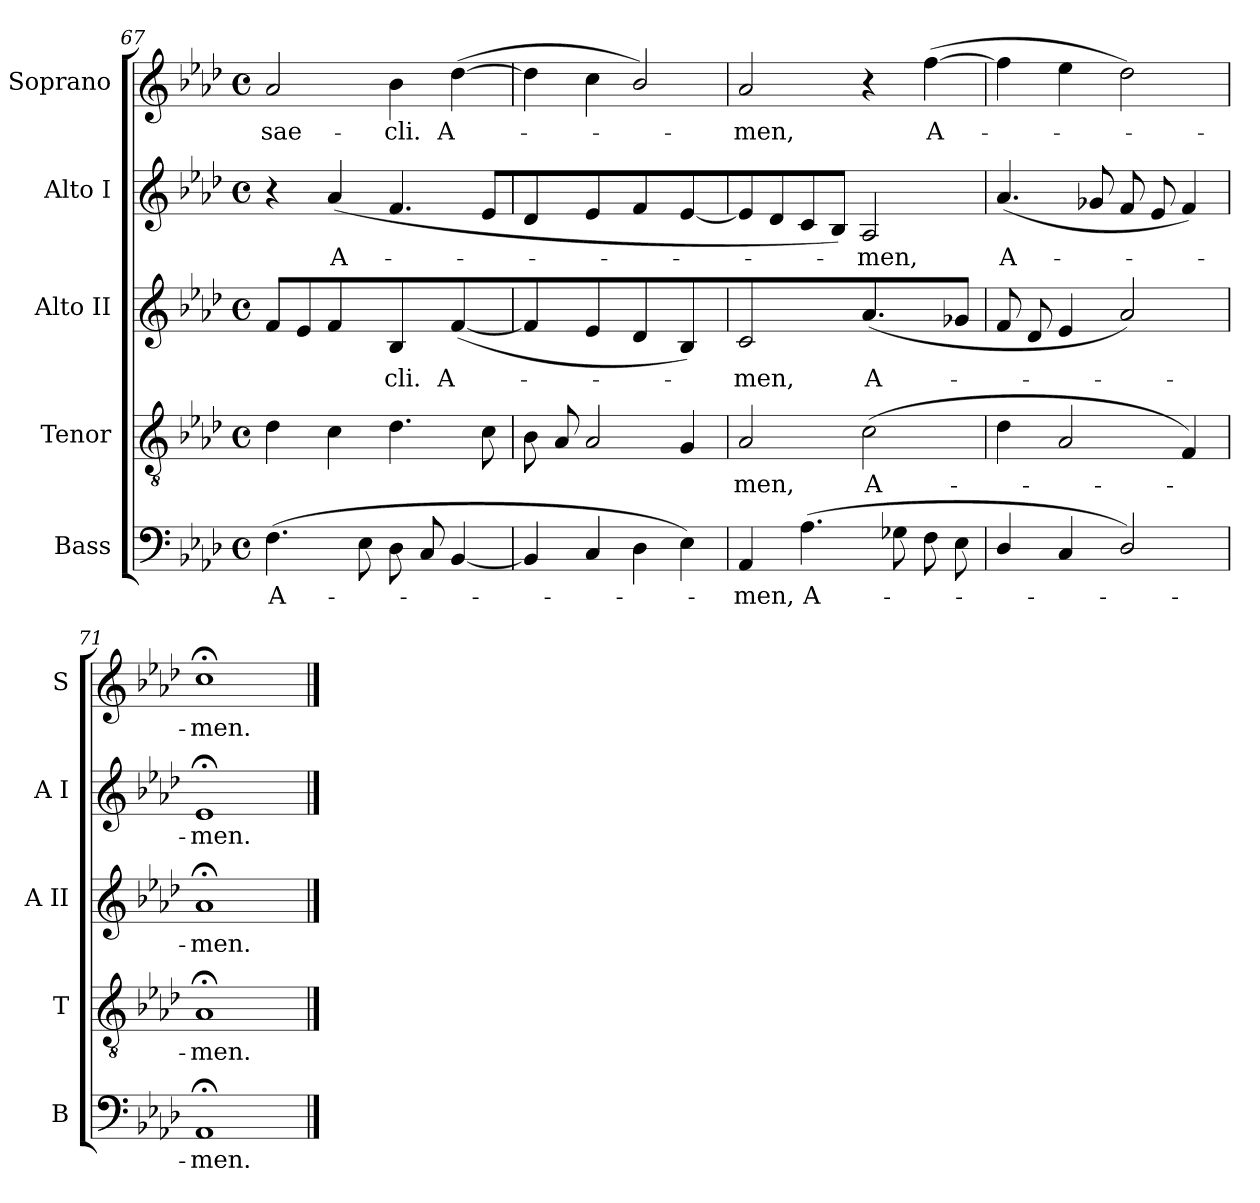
**kern	**text	**kern	**text	**kern	**text	**kern	**text	**kern	**text
*part5	*part5	*part4	*part4	*part3	*part3	*part2	*part2	*part1	*part1
*staff5	*staff5	*staff4	*staff4	*staff3	*staff3	*staff2	*staff2	*staff1	*staff1
*I"Bass	*	*I"Tenor	*	*I"Alto II	*	*I"Alto I	*	*I"Soprano	*
*I'B	*	*I'T	*	*I'A II	*	*I'A I	*	*I'S	*
*clefF4	*	*clefGv2	*	*clefG2	*	*clefG2	*	*clefG2	*
*k[b-e-a-d-]	*	*k[b-e-a-d-]	*	*k[b-e-a-d-]	*	*k[b-e-a-d-]	*	*k[b-e-a-d-]	*
*A-:	*	*A-:	*	*A-:	*	*A-:	*	*A-:	*
*M4/4	*	*M4/4	*	*M4/4	*	*M4/4	*	*M4/4	*
*met(c)	*	*met(c)	*	*met(c)	*	*met(c)	*	*met(c)	*
=67	=67	=67	=67	=67	=67	=67	=67	=67	=67
!	!LO:LY:b	!	!	!	!	!	!	!	!LO:LY:b
(>4.F	A-	4d-	.	8fL	.	4r	.	2a-	sae-
.	.	.	.	8e-	.	.	.	.	.
!	!	!	!	!	!	!	!LO:LY:b	!	!
.	.	4c	.	4f	.	(<4a-	A-	.	.
8E-L	.	.	.	.	.	.	.	.	.
!	!	!	!	!	!LO:LY:b	!	!	!	!LO:LY:b
8D-	.	4.d-	.	4B-	cli.	4.f	.	4b-	-cli.
8C	.	.	.	.	.	.	.	.	.
!	!	!	!	!	!LO:LY:b	!	!	!	!LO:LY:b
[4BB-	.	.	.	(<[4f	A-	.	.	(>[4dd-	A-
.	.	8c	.	.	.	8e-L	.	.	.
=68	=68	=68	=68	=68	=68	=68	=68	=68	=68
4BB-]	.	8B-L	.	4f]	.	4d-	.	4dd-]	.
.	.	8A-	.	.	.	.	.	.	.
4C	.	2A-	.	4e-	.	4e-	.	4cc	.
4D-	.	.	.	4d-	.	4f	.	2b-/)	.
4E-)	.	4G	.	4B-)	.	[4e-	.	.	.
=69	=69	=69	=69	=69	=69	=69	=69	=69	=69
!	!LO:LY:b	!	!LO:LY:b	!	!LO:LY:b	!	!	!	!LO:LY:b
4AA-	men,	2A-	men,	2c	men,	8e-]	.	2a-	men,
.	.	.	.	.	.	8d-	.	.	.
!	!LO:LY:b	!	!	!	!	!	!	!	!
(<4.A-	A-	.	.	.	.	8c	.	.	.
.	.	.	.	.	.	8B-J)	.	.	.
!	!	!	!LO:LY:b	!	!LO:LY:b	!	!LO:LY:b	!	!
.	.	(<2c	A-	(<4.a-	A-	2A-	men,	4r	.
8G-X	.	.	.	.	.	.	.	.	.
!	!	!	!	!	!	!	!	!	!LO:LY:b
8F	.	.	.	.	.	.	.	(>[4ff	A-
8E-	.	.	.	8g-XJ	.	.	.	.	.
=70	=70	=70	=70	=70	=70	=70	=70	=70	=70
!	!	!	!	!	!	!	!LO:LY:b	!	!
4D-/	.	4d-	.	8fL	.	(<4.a-	A-	4ff]	.
.	.	.	.	8d-	.	.	.	.	.
4C	.	2A-	.	4e-	.	.	.	4ee-	.
.	.	.	.	.	.	8g-XL	.	.	.
2D-/)	.	.	.	2a-)	.	8f	.	2dd-)	.
.	.	.	.	.	.	8e-	.	.	.
.	.	4F)	.	.	.	4f)	.	.	.
=71	=71	=71	=71	=71	=71	=71	=71	=71	=71
!	!LO:LY:b	!	!LO:LY:b	!	!LO:LY:b	!	!LO:LY:b	!	!LO:LY:b
1AA-;<	men.	1A-;<	men.	1a-;<	men.	1e-;<	men.	1cc;<	men.
==	==	==	==	==	==	==	==	==	==
*-	*-	*-	*-	*-	*-	*-	*-	*-	*-
